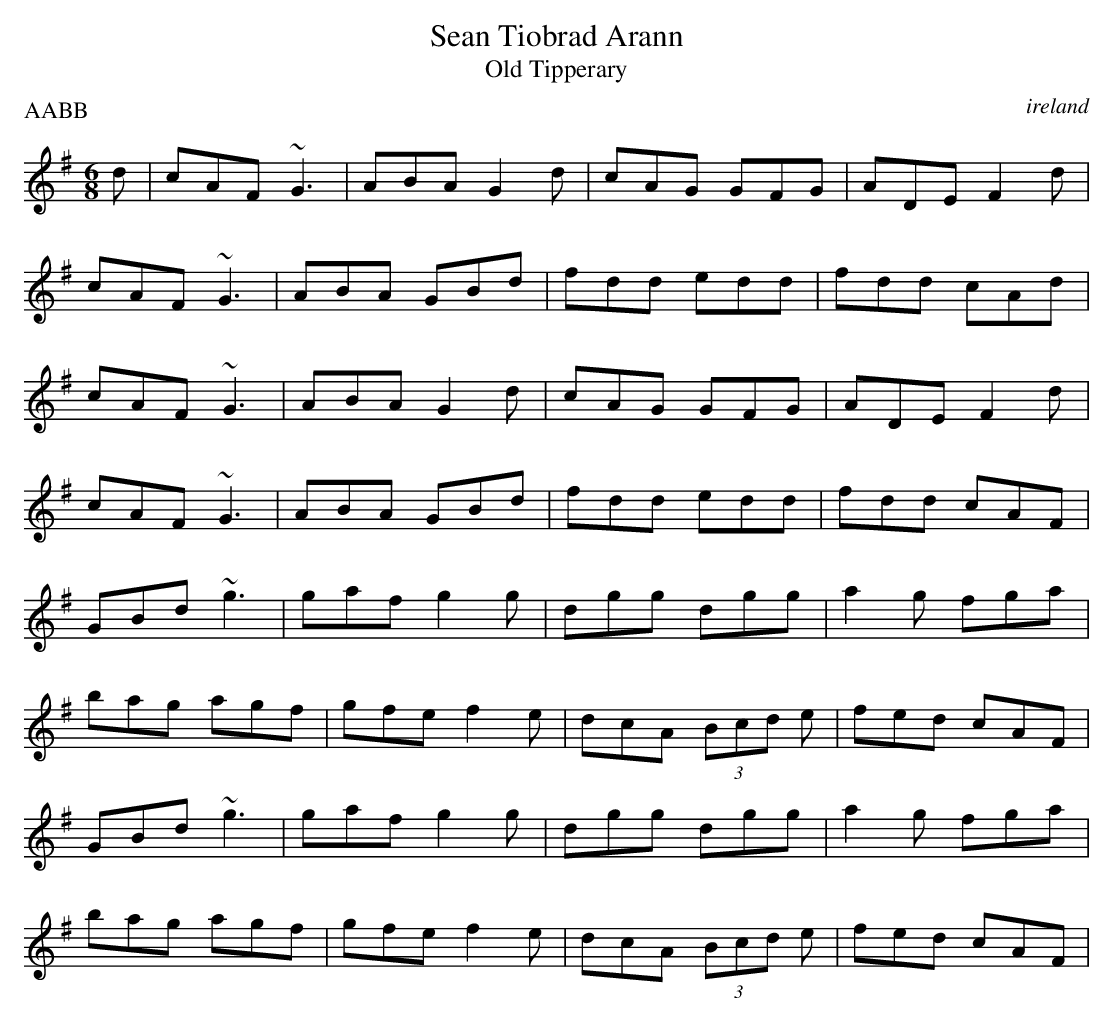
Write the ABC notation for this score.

X:1
T:Sean Tiobrad Arann
T:Old Tipperary
O:ireland
M:6/8
L:1/8
P:AABB
K:G
d |cAF ~G3 | ABA G2d | cAG GFG | ADE F2d |
cAF ~G3 | ABA GBd | fdd edd | fdd cAd |
cAF ~G3 | ABA G2d | cAG GFG | ADE F2d |
cAF ~G3 | ABA GBd | fdd edd | fdd cAF |
GBd ~g3 | gaf g2g | dgg dgg | a2g fga |
bag agf | gfe f2e | dcA (3Bcd e | fed cAF |
GBd ~g3 | gaf g2g | dgg dgg | a2g fga |
bag agf | gfe f2e | dcA (3Bcd e | fed cAF |
